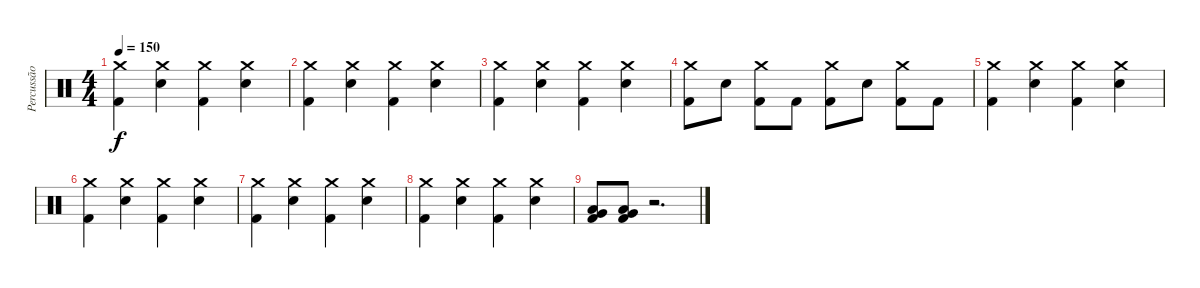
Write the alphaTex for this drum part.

\track ("Percussão" "Percussão") {instrument percussion}
\staff {score}
\articulation defaults
\ts (4 4)
\tempo 150
\clef neutral
\ks c
("Crash medium (hit)" "Kick (hit) 2").4{dy f} ("Crash medium (hit)" "Electric Snare (hit)").4 ("Crash medium (hit)" "Kick (hit) 2").4 ("Crash medium (hit)" "Electric Snare (hit)").4 |
("Crash medium (hit)" "Kick (hit) 2").4 ("Crash medium (hit)" "Electric Snare (hit)").4 ("Crash medium (hit)" "Kick (hit) 2").4 ("Crash medium (hit)" "Electric Snare (hit)").4 |
("Crash medium (hit)" "Kick (hit) 2").4 ("Crash medium (hit)" "Electric Snare (hit)").4 ("Crash medium (hit)" "Kick (hit) 2").4 ("Crash medium (hit)" "Electric Snare (hit)").4 |
("Crash medium (hit)" "Kick (hit) 2").8 "Electric Snare (hit)".8 ("Crash medium (hit)" "Kick (hit) 2").8 "Kick (hit) 2".8 ("Crash medium (hit)" "Kick (hit) 2").8 "Electric Snare (hit)".8 ("Crash medium (hit)" "Kick (hit) 2").8 "Kick (hit) 2".8 |
("Crash medium (hit)" "Kick (hit) 2").4 ("Crash medium (hit)" "Electric Snare (hit)").4 ("Crash medium (hit)" "Kick (hit) 2").4 ("Crash medium (hit)" "Electric Snare (hit)").4 |
("Crash medium (hit)" "Kick (hit) 2").4 ("Crash medium (hit)" "Electric Snare (hit)").4 ("Crash medium (hit)" "Kick (hit) 2").4 ("Crash medium (hit)" "Electric Snare (hit)").4 |
("Crash medium (hit)" "Kick (hit) 2").4 ("Crash medium (hit)" "Electric Snare (hit)").4 ("Crash medium (hit)" "Kick (hit) 2").4 ("Crash medium (hit)" "Electric Snare (hit)").4 |
("Crash medium (hit)" "Kick (hit) 2").4 ("Crash medium (hit)" "Electric Snare (hit)").4 ("Crash medium (hit)" "Kick (hit) 2").4 ("Crash medium (hit)" "Electric Snare (hit)").4 |
("Very Low Tom (hit)" "Low Floor Tom (hit)" "Kick (hit) 2").8 ("Very Low Tom (hit)" "Low Floor Tom (hit)" "Kick (hit) 2").8 r.2{d}
